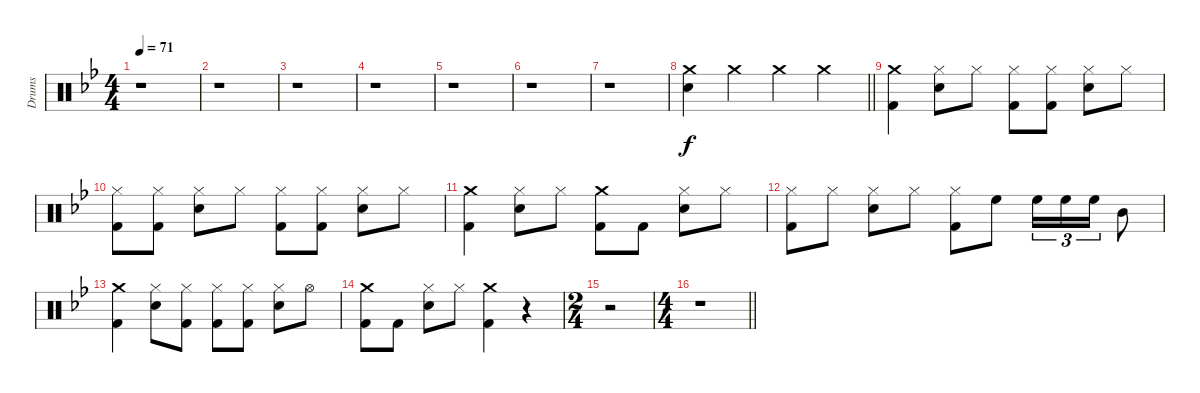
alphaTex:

\bracketExtendMode groupsimilarinstruments
\otherSystemsTrackNameOrientation horizontal
\track ("Drumkit" "Drums") {instrument percussion}
\staff {score}
\articulation defaults
\ts (4 4)
\tempo 71
\clef neutral
\ks bb
r.1{dy f beam Down} |
r.1{beam Down} |
r.1{beam Down} |
r.1{beam Down} |
r.1{beam Down} |
r.1{beam Down} |
r.1{beam Down} |
\barLineRight lightlight
("Crash medium (hit)"{acc forcenatural} "Snare (hit) 2"{acc forcenatural}).4{beam Down} "Crash medium (hit)"{acc forcenatural}.4{beam Down} "Crash medium (hit)"{acc forcenatural}.4{beam Down} "Crash medium (hit)"{acc forcenatural}.4{beam Down} |
("Crash medium (hit)"{acc forcenatural} "Kick (hit) 2"{acc forcenatural}).4{beam Down} ("Hi-Hat (closed)"{acc forcenatural} "Snare (hit) 2"{acc forcenatural}).8{beam Down} "Hi-Hat (closed)"{acc forcenatural}.8{beam Down} ("Hi-Hat (closed)"{acc forcenatural} "Kick (hit) 2"{acc forcenatural}).8{beam Down} ("Hi-Hat (closed)"{acc forcenatural} "Kick (hit) 2"{acc forcenatural}).8{beam Down} ("Hi-Hat (closed)"{acc forcenatural} "Snare (hit) 2"{acc forcenatural}).8{beam Down} "Hi-Hat (closed)"{acc forcenatural}.8{beam Down} |
("Hi-Hat (closed)"{acc forcenatural} "Kick (hit) 2"{acc forcenatural}).8{beam Down} ("Hi-Hat (closed)"{acc forcenatural} "Kick (hit) 2"{acc forcenatural}).8{beam Down} ("Hi-Hat (closed)"{acc forcenatural} "Snare (hit) 2"{acc forcenatural}).8{beam Down} "Hi-Hat (closed)"{acc forcenatural}.8{beam Down} ("Hi-Hat (closed)"{acc forcenatural} "Kick (hit) 2"{acc forcenatural}).8{beam Down} ("Hi-Hat (closed)"{acc forcenatural} "Kick (hit) 2"{acc forcenatural}).8{beam Down} ("Hi-Hat (closed)"{acc forcenatural} "Snare (hit) 2"{acc forcenatural}).8{beam Down} "Hi-Hat (closed)"{acc forcenatural}.8{beam Down} |
("Crash medium (hit)"{acc forcenatural} "Kick (hit) 2"{acc forcenatural}).4{beam Down} ("Hi-Hat (closed)"{acc forcenatural} "Snare (hit) 2"{acc forcenatural}).8{beam Down} "Hi-Hat (closed)"{acc forcenatural}.8{beam Down} ("Crash medium (hit)"{acc forcenatural} "Kick (hit) 2"{acc forcenatural}).8{beam Down} "Kick (hit) 2"{acc forcenatural}.8{beam Down} ("Hi-Hat (closed)"{acc forcenatural} "Snare (hit) 2"{acc forcenatural}).8{beam Down} "Hi-Hat (closed)"{acc forcenatural}.8{beam Down} |
("Hi-Hat (closed)"{acc forcenatural} "Kick (hit) 2"{acc forcenatural}).8{beam Down} "Hi-Hat (closed)"{acc forcenatural}.8{beam Down} ("Hi-Hat (closed)"{acc forcenatural} "Snare (hit) 2"{acc forcenatural}).8{beam Down} "Hi-Hat (closed)"{acc forcenatural}.8{beam Down} ("Hi-Hat (closed)"{acc forcenatural} "Kick (hit) 2"{acc forcenatural}).8{beam Down} "High Floor Tom (hit)"{acc forcenatural}.8{beam Down} "High Floor Tom (hit)"{acc forcenatural}.16{tu (3 2) beam Down} "High Floor Tom (hit)"{acc forcenatural}.16{tu (3 2) beam Down} "High Floor Tom (hit)"{acc forcenatural}.16{tu (3 2) beam Down} "Mid Tom (hit)"{acc forcenatural}.8{beam Down} |
("Crash medium (hit)"{acc forcenatural} "Kick (hit) 2"{acc forcenatural}).4{beam Down} ("Hi-Hat (closed)"{acc forcenatural} "Snare (hit) 2"{acc forcenatural}).8{beam Down} ("Hi-Hat (closed)"{acc forcenatural} "Kick (hit) 2"{acc forcenatural}).8{beam Down} ("Hi-Hat (closed)"{acc forcenatural} "Kick (hit) 2"{acc forcenatural}).8{beam Down} ("Hi-Hat (closed)"{acc forcenatural} "Kick (hit) 2"{acc forcenatural}).8{beam Down} ("Hi-Hat (closed)"{acc forcenatural} "Snare (hit) 2"{acc forcenatural}).8{beam Down} "Hi-Hat (open)"{acc forcenatural}.8{beam Down} |
("Crash medium (hit)"{acc forcenatural} "Kick (hit) 2"{acc forcenatural}).8{beam Down} "Kick (hit) 2"{acc forcenatural}.8{beam Down} ("Hi-Hat (closed)"{acc forcenatural} "Snare (hit) 2"{acc forcenatural}).8{beam Down} "Hi-Hat (closed)"{acc forcenatural}.8{beam Down} ("Crash medium (hit)"{acc forcenatural} "Kick (hit) 2"{acc forcenatural}).4{beam Down} r.4{beam Down} |
\ts (2 4)
r.2{beam Down} |
\ts (4 4)
\barLineRight lightlight
r.1{beam Down}
